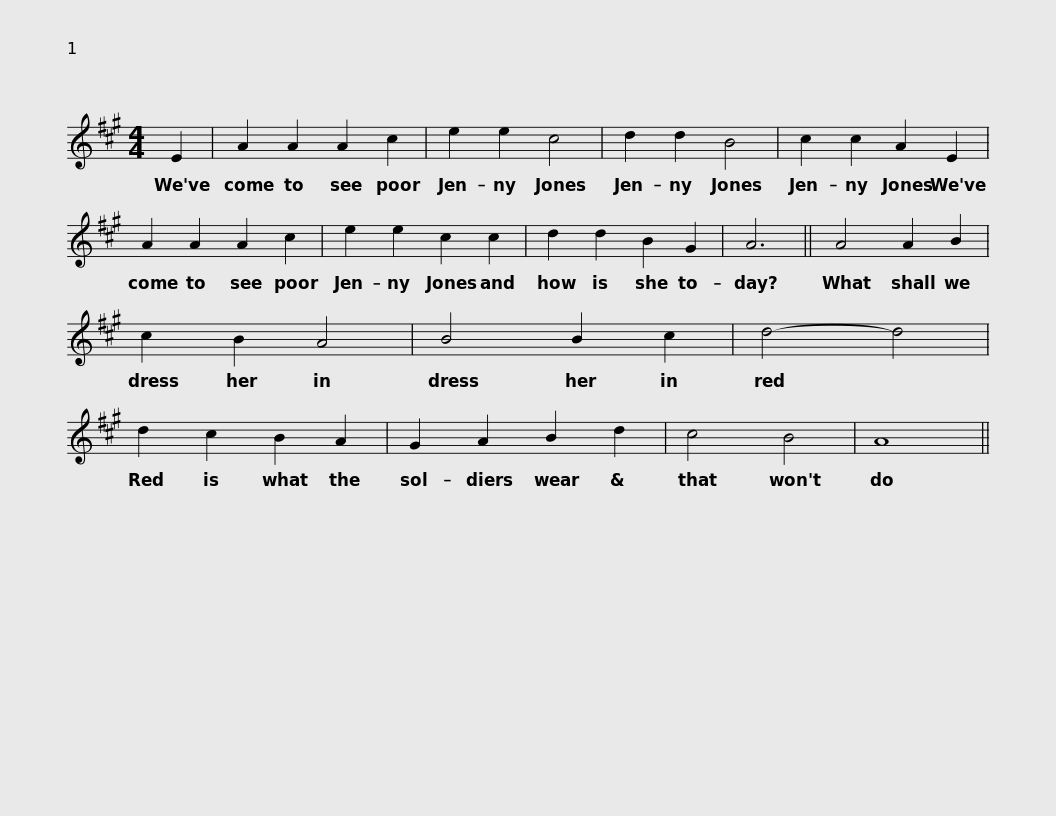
X:1
L:1/8
M:4/4
I:linebreak $
K:A
V:1 treble
V:1
 E2 | A2 A2 A2 c2 | e2 e2 c4 | d2 d2 B4 | c2 c2 A2 E2 | %5
 A2 A2 A2 c2 |$ e2 e2 c2 c2 | d2 d2 B2 G2 | A6 || A4 A2 B2 | %10
 c2 B2 A4 | B4 B2 c2 | d4- d4 |$ d2 c2 B2 A2 | G2 A2 B2 d2 | %15
 c4 B4 | A8 || %17
